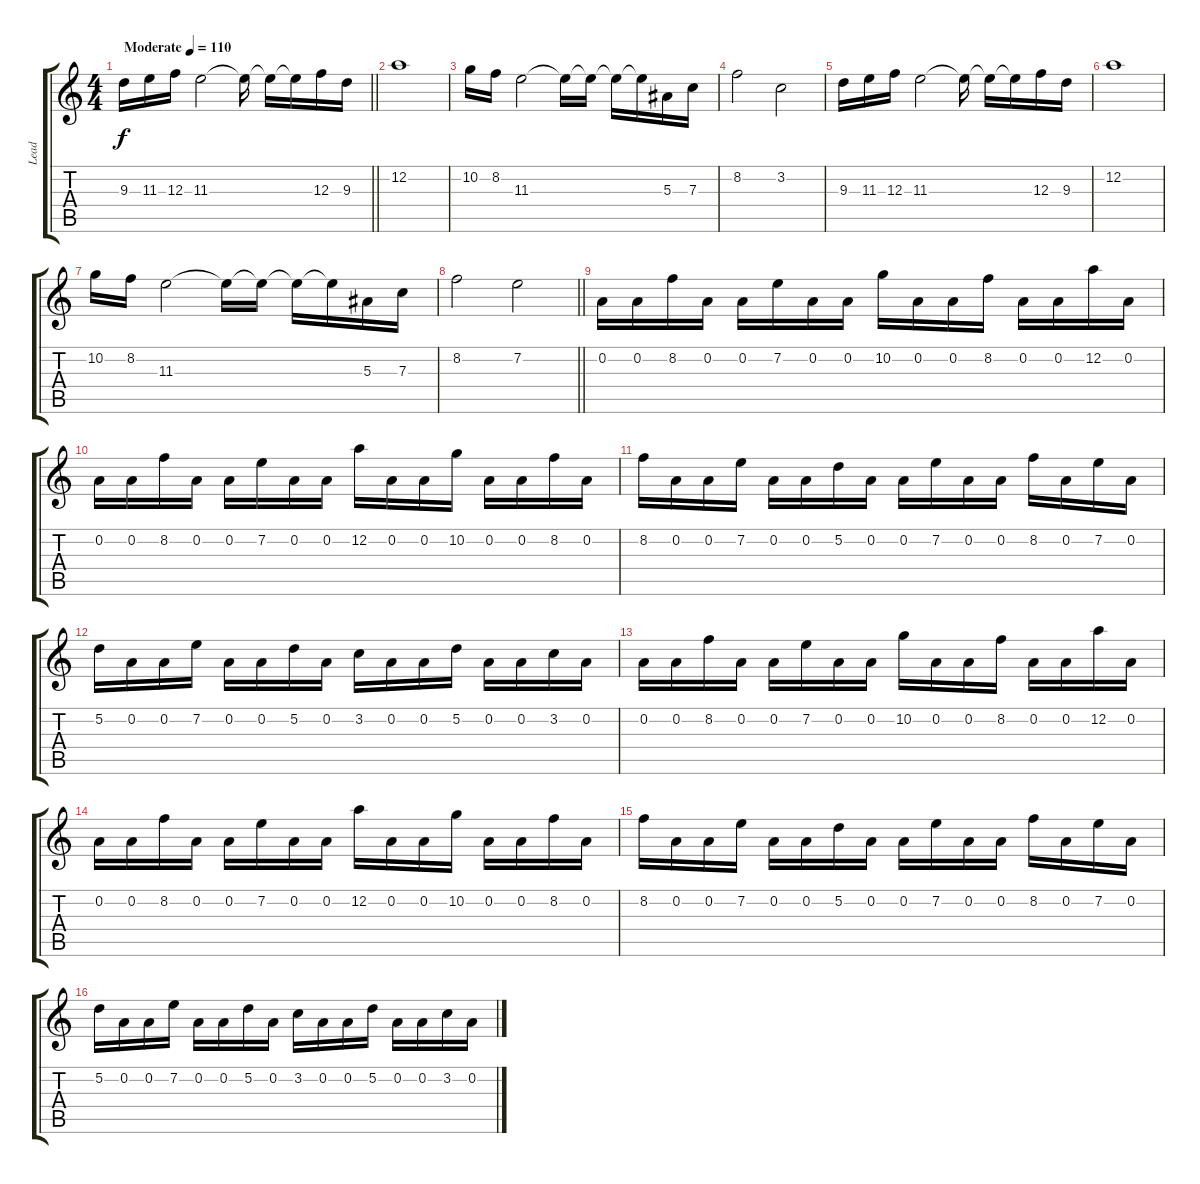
\track ("Lead" "Lead") {instrument distortionguitar}
\staff {score tabs}
\tuning (D4 A3 F3 C3 G2 D2) {hide}
\ts (4 4)
\section ("" "")
\tempo (110 "Moderate")
\clef g2
\barLineRight lightlight
\ks c
9.3.16{dy f instrument distortionguitar} 11.3.16 12.3.16 11.3.2 11.3{t}.16 11.3{t}.16 11.3{t}.16 12.3.16 9.3.16 |
12.2.1 |
10.2.16 8.2.16 11.3.2 11.3{t}.16 11.3{t}.16 11.3{t}.16 11.3{t}.16 5.3.16 7.3.16 |
8.2.2 3.2.2 |
9.3.16 11.3.16 12.3.16 11.3.2 11.3{t}.16 11.3{t}.16 11.3{t}.16 12.3.16 9.3.16 |
12.2.1 |
10.2.16 8.2.16 11.3.2 11.3{t}.16 11.3{t}.16 11.3{t}.16 11.3{t}.16 5.3.16 7.3.16 |
\barLineRight lightlight
8.2.2 7.2.2 |
\section ("" "")
0.2.16 0.2.16 8.2.16 0.2.16 0.2.16 7.2.16 0.2.16 0.2.16 10.2.16 0.2.16 0.2.16 8.2.16 0.2.16 0.2.16 12.2.16 0.2.16 |
0.2.16 0.2.16 8.2.16 0.2.16 0.2.16 7.2.16 0.2.16 0.2.16 12.2.16 0.2.16 0.2.16 10.2.16 0.2.16 0.2.16 8.2.16 0.2.16 |
8.2.16 0.2.16 0.2.16 7.2.16 0.2.16 0.2.16 5.2.16 0.2.16 0.2.16 7.2.16 0.2.16 0.2.16 8.2.16 0.2.16 7.2.16 0.2.16 |
5.2.16 0.2.16 0.2.16 7.2.16 0.2.16 0.2.16 5.2.16 0.2.16 3.2.16 0.2.16 0.2.16 5.2.16 0.2.16 0.2.16 3.2.16 0.2.16 |
0.2.16 0.2.16 8.2.16 0.2.16 0.2.16 7.2.16 0.2.16 0.2.16 10.2.16 0.2.16 0.2.16 8.2.16 0.2.16 0.2.16 12.2.16 0.2.16 |
0.2.16 0.2.16 8.2.16 0.2.16 0.2.16 7.2.16 0.2.16 0.2.16 12.2.16 0.2.16 0.2.16 10.2.16 0.2.16 0.2.16 8.2.16 0.2.16 |
8.2.16 0.2.16 0.2.16 7.2.16 0.2.16 0.2.16 5.2.16 0.2.16 0.2.16 7.2.16 0.2.16 0.2.16 8.2.16 0.2.16 7.2.16 0.2.16 |
5.2.16 0.2.16 0.2.16 7.2.16 0.2.16 0.2.16 5.2.16 0.2.16 3.2.16 0.2.16 0.2.16 5.2.16 0.2.16 0.2.16 3.2.16 0.2.16
